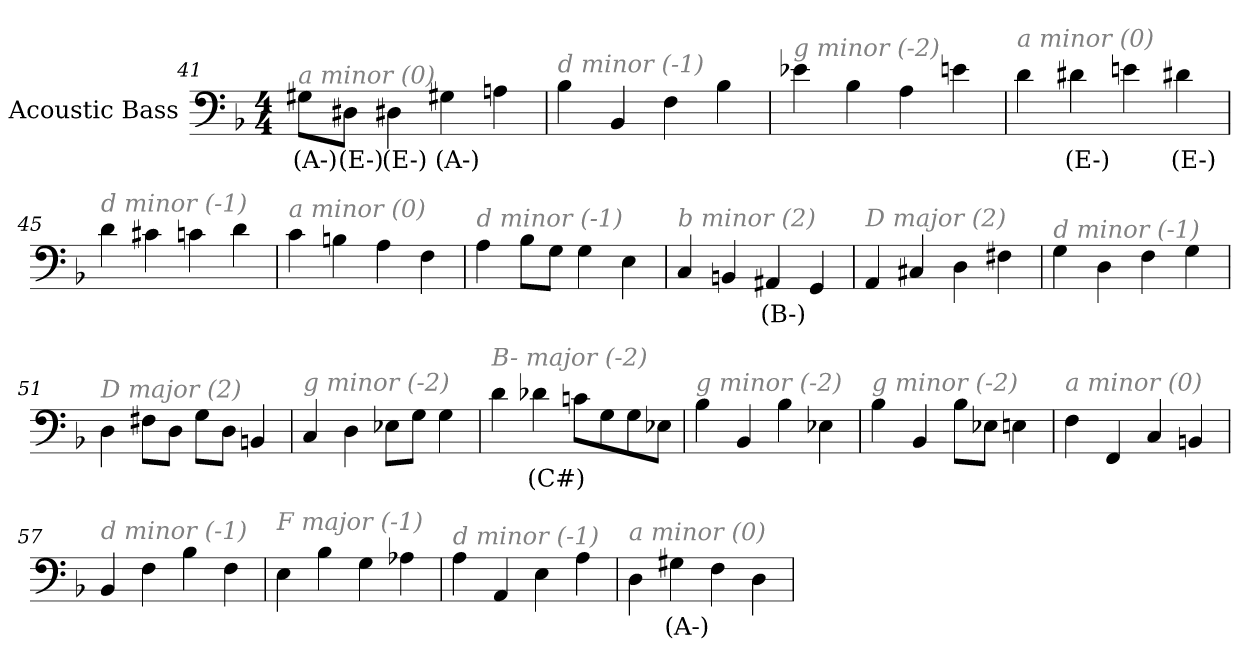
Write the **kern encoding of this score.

**kern	**text
*part1	*part1
*staff1	*staff1
*I"Acoustic Bass	*
*clefF4	*
*ITrd7c12	*
*k[b-]	*
*F:	*
*M4/4	*
=41	=41
!LO:TX:i:color=#808080:t=a minor (0)	!
8GG#XiL	(A-)
8DD#XiJ	(E-)
4DD#Xi	(E-)
4GG#Xi	(A-)
4AAn	.
=42	=42
!LO:TX:i:color=#808080:t=d minor (-1)	!
4BB-	.
4BBB-	.
4FF	.
4BB-	.
=43	=43
!LO:TX:i:color=#808080:t=g minor (-2)	!
4E-X	.
4BB-	.
4AA	.
4En	.
=44	=44
!LO:TX:i:color=#808080:t=a minor (0)	!
4D	.
4D#Xi	(E-)
4En	.
4D#Xi	(E-)
=45	=45
!LO:TX:i:color=#808080:t=d minor (-1)	!
4D	.
4C#X	.
4Cn	.
4D	.
=46	=46
!LO:TX:i:color=#808080:t=a minor (0)	!
4C	.
4BBn	.
4AA	.
4FF	.
=47	=47
!LO:TX:i:color=#808080:t=d minor (-1)	!
4AA	.
8BB-L	.
8GGJ	.
4GG	.
4EE	.
=48	=48
!LO:TX:i:color=#808080:t=b minor (2)	!
4CC	.
4BBBn	.
4AAA#Xi	(B-)
4GGG	.
=49	=49
!LO:TX:i:color=#808080:t=D major (2)	!
4AAA	.
4CC#X	.
4DD	.
4FF#X	.
=50	=50
!LO:TX:i:color=#808080:t=d minor (-1)	!
4GG	.
4DD	.
4FF	.
4GG	.
=51	=51
!LO:TX:i:color=#808080:t=D major (2)	!
4DD	.
8FF#XL	.
8DDJ	.
8GGL	.
8DDJ	.
4BBBn	.
=52	=52
!LO:TX:i:color=#808080:t=g minor (-2)	!
4CC	.
4DD	.
8EE-XL	.
8GGJ	.
4GG	.
=53	=53
!LO:TX:i:color=#808080:t=B- major (-2)	!
4D	.
4D-Xi	(C#)
8CnL	.
8GG	.
8GG	.
8EE-XJ	.
=54	=54
!LO:TX:i:color=#808080:t=g minor (-2)	!
4BB-	.
4BBB-	.
4BB-	.
4EE-X	.
=55	=55
!LO:TX:i:color=#808080:t=g minor (-2)	!
4BB-	.
4BBB-	.
8BB-L	.
8EE-XJ	.
4EEn	.
=56	=56
!LO:TX:i:color=#808080:t=a minor (0)	!
4FF	.
4FFF	.
4CC	.
4BBBn	.
=57	=57
!LO:TX:i:color=#808080:t=d minor (-1)	!
4BBB-	.
4FF	.
4BB-	.
4FF	.
=58	=58
!LO:TX:i:color=#808080:t=F major (-1)	!
4EE	.
4BB-	.
4GG	.
4AA-X	.
=59	=59
!LO:TX:i:color=#808080:t=d minor (-1)	!
4AA	.
4AAA	.
4EE	.
4AA	.
=60	=60
!LO:TX:i:color=#808080:t=a minor (0)	!
4DD	.
4GG#Xi	(A-)
4FF	.
4DD	.
=	=
*-	*-
